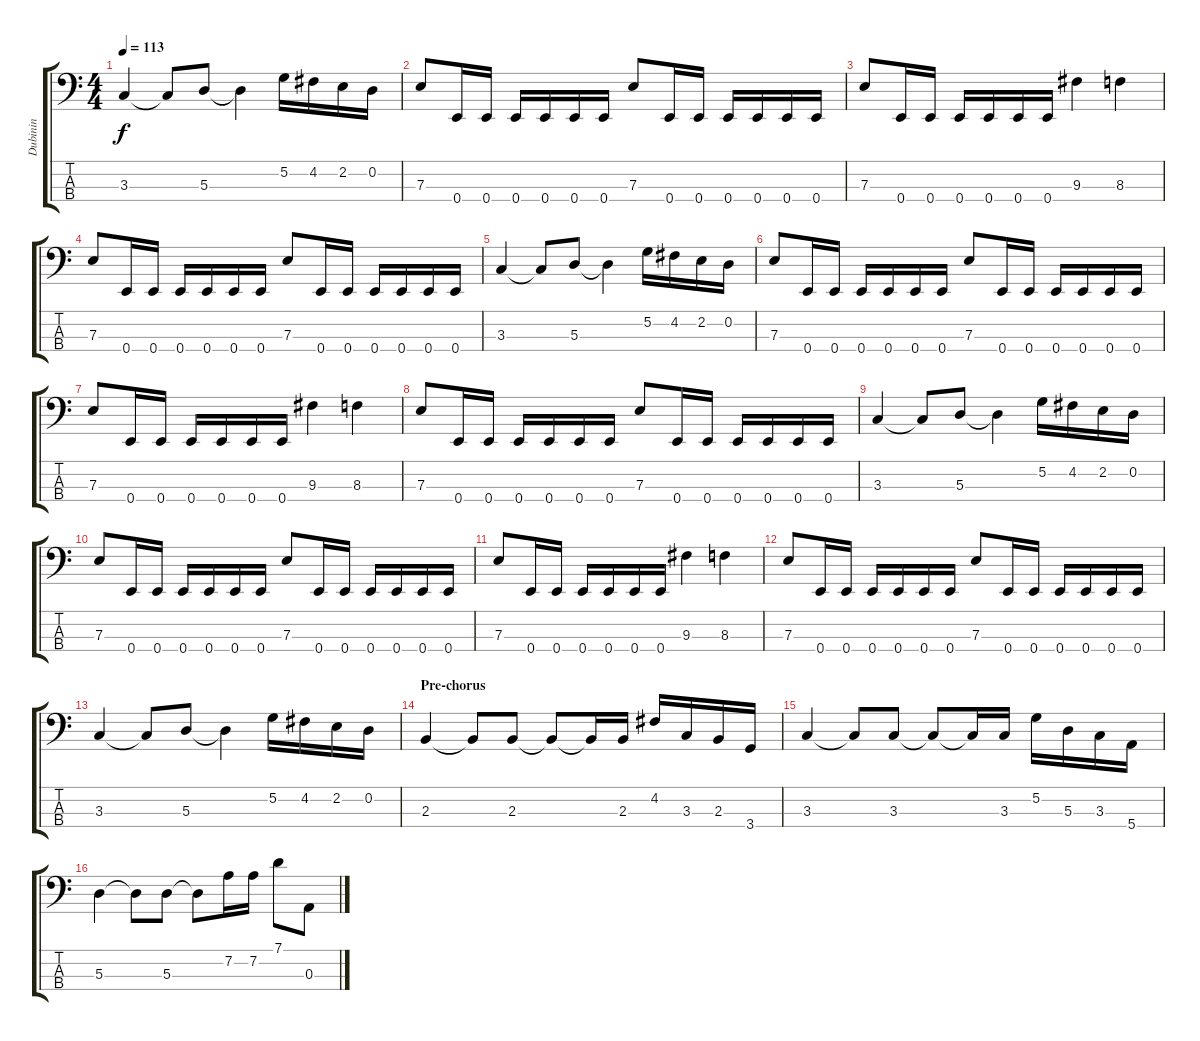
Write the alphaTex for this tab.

\track ("Dubinin" "Dubinin") {instrument electricbassfinger}
\staff {score tabs}
\tuning (G2 D2 A1 E1) {hide}
\ts (4 4)
\tempo 113
\clef f4
\ks c
3.3.4{dy f} 3.3{t}.8 5.3.8 5.3{t}.4 5.2.16 4.2.16 2.2.16 0.2.16 |
7.3.8 0.4.16 0.4.16 0.4.16 0.4.16 0.4.16 0.4.16 7.3.8 0.4.16 0.4.16 0.4.16 0.4.16 0.4.16 0.4.16 |
7.3.8 0.4.16 0.4.16 0.4.16 0.4.16 0.4.16 0.4.16 9.3.4 8.3.4 |
7.3.8 0.4.16 0.4.16 0.4.16 0.4.16 0.4.16 0.4.16 7.3.8 0.4.16 0.4.16 0.4.16 0.4.16 0.4.16 0.4.16 |
3.3.4 3.3{t}.8 5.3.8 5.3{t}.4 5.2.16 4.2.16 2.2.16 0.2.16 |
7.3.8 0.4.16 0.4.16 0.4.16 0.4.16 0.4.16 0.4.16 7.3.8 0.4.16 0.4.16 0.4.16 0.4.16 0.4.16 0.4.16 |
7.3.8 0.4.16 0.4.16 0.4.16 0.4.16 0.4.16 0.4.16 9.3.4 8.3.4 |
7.3.8 0.4.16 0.4.16 0.4.16 0.4.16 0.4.16 0.4.16 7.3.8 0.4.16 0.4.16 0.4.16 0.4.16 0.4.16 0.4.16 |
3.3.4 3.3{t}.8 5.3.8 5.3{t}.4 5.2.16 4.2.16 2.2.16 0.2.16 |
7.3.8 0.4.16 0.4.16 0.4.16 0.4.16 0.4.16 0.4.16 7.3.8 0.4.16 0.4.16 0.4.16 0.4.16 0.4.16 0.4.16 |
7.3.8 0.4.16 0.4.16 0.4.16 0.4.16 0.4.16 0.4.16 9.3.4 8.3.4 |
7.3.8 0.4.16 0.4.16 0.4.16 0.4.16 0.4.16 0.4.16 7.3.8 0.4.16 0.4.16 0.4.16 0.4.16 0.4.16 0.4.16 |
3.3.4 3.3{t}.8 5.3.8 5.3{t}.4 5.2.16 4.2.16 2.2.16 0.2.16 |
\section ("" "Pre-chorus")
2.3.4 2.3{t}.8 2.3.8 2.3{t}.8 2.3{t}.16 2.3.16 4.2.16 3.3.16 2.3.16 3.4.16 |
3.3.4 3.3{t}.8 3.3.8 3.3{t}.8 3.3{t}.16 3.3.16 5.2.16 5.3.16 3.3.16 5.4.16 |
5.3.4 5.3{t}.8 5.3.8 5.3{t}.8 7.2.16 7.2.16 7.1.8 0.3.8
